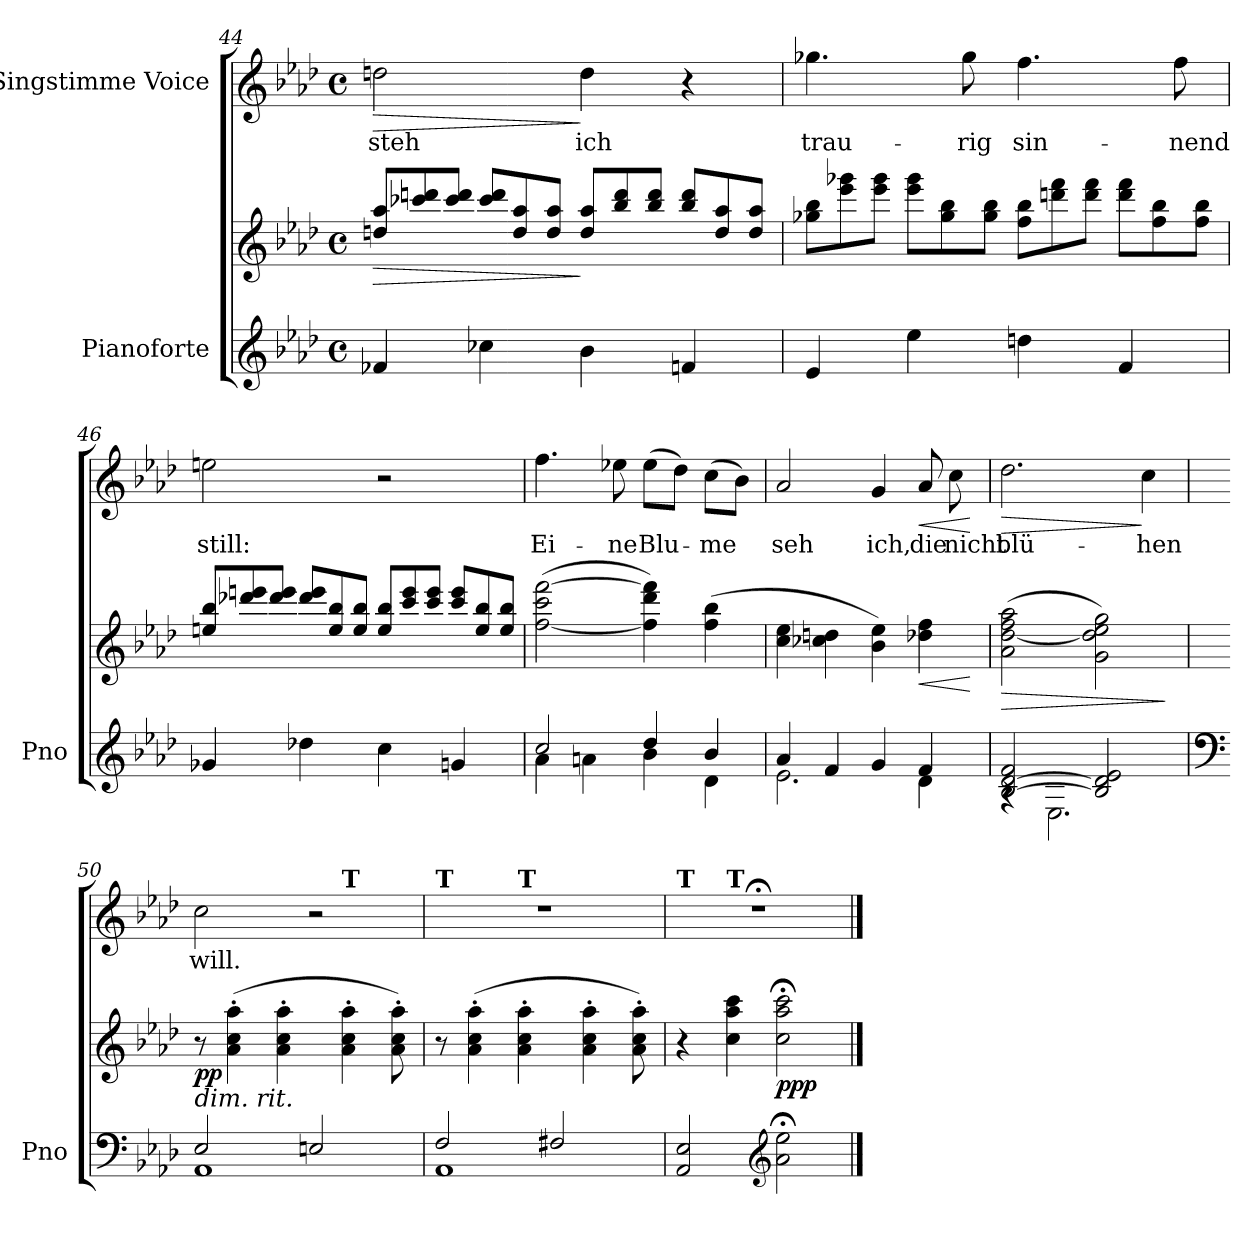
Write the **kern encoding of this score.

**kern	**kern	**dynam	**kern	**text	**dynam
*part2	*part2	*part2	*part1	*part1	*part1
*staff3	*staff2	*staff2/3	*staff1	*staff1	*staff1
*I"Pianoforte	*	*	*I"Singstimme Voice	*	*
*I'Pno	*	*	*	*	*
!!LO:LB:g=z
*clefG2	*clefG2	*	*clefG2	*	*
*k[b-e-a-d-]	*k[b-e-a-d-]	*	*k[b-e-a-d-]	*	*
*M4/4	*M4/4	*	*M4/4	*	*
*met(c)	*met(c)	*	*met(c)	*	*
*	*Xtuplet	*	*	*	*
=44	=44	=44	=44	=44	=44
!	!	!LO:HP:b	!	!LO:LY:b	!LO:HP:b
4f-X/	12ddn/ 12aa-/L	>	2ddn\	steh	>
.	12ccc-X/ 12dddn/	.	.	.	.
.	12ccc-/ 12ddd/J	.	.	.	.
4cc-X\	12ccc-/ 12ddd/L	.	.	.	.
.	12dd/ 12aa-/	.	.	.	.
.	12dd/ 12aa-/J	.	.	.	.
!	!	!	!	!LO:LY:b	!
4b-\	12dd/ 12aa-/L	]	4dd\	ich	]
.	12bb-/ 12ddd/	.	.	.	.
.	12bb-/ 12ddd/J	.	.	.	.
4fn/	12bb-/ 12ddd/L	.	4r	.	.
.	12dd/ 12aa-/	.	.	.	.
.	12dd/ 12aa-/J	.	.	.	.
=45	=45	=45	=45	=45	=45
!	!	!	!	!LO:LY:b	!
4e-/	12gg-X\ 12bb-\L	.	4.gg-X\	trau-	.
.	12eee-\ 12ggg-X\	.	.	.	.
.	12eee-\ 12ggg-\J	.	.	.	.
4ee-\	12eee-\ 12ggg-\L	.	.	.	.
.	12gg-\ 12bb-\	.	.	.	.
!	!	!	!	!LO:LY:b	!
.	.	.	8gg-\	-rig	.
.	12gg-\ 12bb-\J	.	.	.	.
!	!	!	!	!LO:LY:b	!
4ddn\	12ff\ 12bb-\L	.	4.ff\	sin-	.
.	12dddn\ 12fff\	.	.	.	.
.	12ddd\ 12fff\J	.	.	.	.
4f/	12ddd\ 12fff\L	.	.	.	.
.	12ff\ 12bb-\	.	.	.	.
!	!	!	!	!LO:LY:b	!
.	.	.	8ff\	-nend	.
.	12ff\ 12bb-\J	.	.	.	.
=46	=46	=46	=46	=46	=46
!	!	!	!	!LO:LY:b	!
4g-X/	12een/ 12bb-/L	.	2een\	still:	.
.	12ddd-X/ 12eeen/	.	.	.	.
.	12ddd-/ 12eee/J	.	.	.	.
4dd-X\	12ddd-/ 12eee/L	.	.	.	.
.	12ee/ 12bb-/	.	.	.	.
.	12ee/ 12bb-/J	.	.	.	.
4cc\	12ee/ 12bb-/L	.	2r	.	.
.	12ccc/ 12eee/	.	.	.	.
.	12ccc/ 12eee/J	.	.	.	.
4gn/	12ccc/ 12eee/L	.	.	.	.
.	12ee/ 12bb-/	.	.	.	.
.	12ee/ 12bb-/J	.	.	.	.
!!LO:LB:g=z
=47	=47	=47	=47	=47	=47
*^	*	*	*	*	*
!	!	!	!	!	!LO:LY:b	!
2cc/	4a-\	(>[2ff\ 2ccc\ [2fff\	.	4.ff\	Ei-	.
.	4an\	.	.	.	.	.
!	!	!	!	!	!LO:LY:b	!
.	.	.	.	8ee-X\	-ne	.
!	!	!	!	!	!LO:LY:b	!
4dd-/	4b-\	4ff\] 4ddd-\ 4fff\])	.	(>8ee-\L	Blu-	.
.	.	.	.	8dd-\J)	.	.
!	!	!	!	!	!LO:LY:b	!
4b-/	4d-\	(>4ff\ 4bb-\	.	(>8cc\L	-me	.
.	.	.	.	8b-\J)	.	.
=48	=48	=48	=48	=48	=48	=48
!	!	!	!	!	!LO:LY:b	!
4a-/	2.e-\	4cc\ 4ee-\	.	2a-/	seh	.
4f/	.	4cc-X\ 4ddn\	.	.	.	.
!	!	!	!	!	!LO:LY:b	!
4g/	.	4b-\ 4ee-\)	.	4g/	ich,	.
!	!	!	!LO:HP:b	!	!LO:LY:b	!LO:HP:b
4f/	4d-\	4dd-X\ 4ff\	<	8a-/	die	<
!	!	!	!	!	!LO:LY:b	!
.	.	.	.	8cc\	nicht	.
*v	*v	*	*	*	*	*
.	.	[	.	.	[
=49	=49	=49	=49	=49	=49
*^	*	*	*	*	*
!	!	!	!LO:HP:b	!	!LO:LY:b	!LO:HP:b
[2B-/ [2d-/ 2f/	4rA	(>2a-\ [2dd-\ 2ff\ 2aa-\	>	2.dd-\	blü-	>
.	2.E-\	.	.	.	.	.
2B-/] 2d-/] 2e-/	.	2g\ 2dd-\] 2ee-\ 2gg\)	.	.	.	.
!	!	!	!	!	!LO:LY:b	!
.	.	.	.	4cc\	-hen	]
*v	*v	*	*	*	*	*
.	.	]	.	.	.
=50	=50	=50	=50	=50	=50
*clefF4	*	*	*	*	*
*^	*	*	*	*	*
!	!	!LO:TX:b:i:t=dim.      rit.	!	!	!	!
!	!	!	!LO:DY:b	!	!LO:LY:b	!
*	*	*	*	*^	*	*
2E-/	1AA-	8r	pp	2cc\	2ryy	will.	.
.	.	(>4a-\' 4cc\' 4aa-\'	.	.	.	.	.
.	.	4a-\' 4cc\' 4aa-\'	.	.	.	.	.
2En/	.	.	.	2r	8ryy	.	.
!	!	!	!	!	!LO:TX:a:B:t=T	!	!
.	.	4a-\' 4cc\' 4aa-\'	.	.	4.ryy	.	.
.	.	8a-\' 8cc\' 8aa-\')	.	.	.	.	.
=51	=51	=51	=51	=51	=51	=51	=51
!	!	!	!	!LO:TX:a:B:t=T	!	!	!
2F/	1AA-	8r	.	1r	4.ryy	.	.
.	.	(>4a-\' 4cc\' 4aa-\'	.	.	.	.	.
!	!	!	!	!	!LO:TX:a:B:t=T	!	!
.	.	4a-\' 4cc\' 4aa-\'	.	.	2ryy	.	.
2F#X/	.	.	.	.	.	.	.
.	.	4a-\' 4cc\' 4aa-\'	.	.	.	.	.
.	.	8a-\' 8cc\' 8aa-\')	.	.	8ryy	.	.
*v	*v	*	*	*	*	*	*
=52	=52	=52	=52	=52	=52	=52
!	!	!	!LO:TX:a:B:t=T	!	!	!
2AA-/ 2E-/	4r	.	1r;<	4ryy	.	.
!	!	!	!	!LO:TX:a:B:t=T	!	!
.	4cc\ 4aa-\ 4ccc\	.	.	2.ryy	.	.
*clefG2	*	*	*	*	*	*
!	!	!LO:DY:b	!	!	!	!
2a-\;< 2ee-\;<	2cc\;< 2aa-\;< 2ccc\;<	ppp	.	.	.	.
*	*	*	*v	*v	*	*
==	==	==	==	==	==
*-	*-	*-	*-	*-	*-
